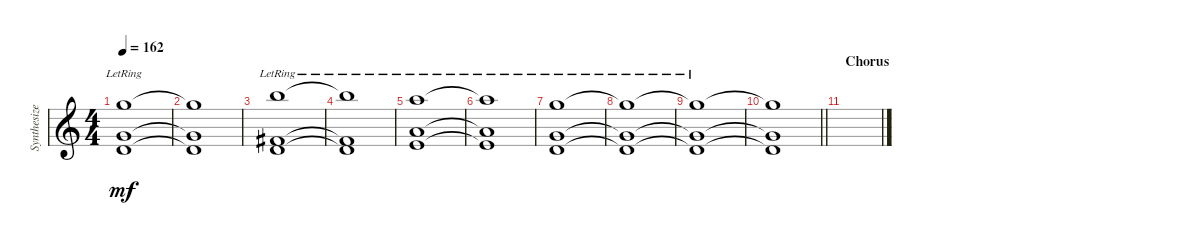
\track ("Synthesizer" "Synthesize") {instrument pad7halo}
\staff {score}
\tuning (E4 B3 G3 D3 A2 E2 B1) {hide}
\ts (4 4)
\tempo 162
\clef g2
\ks c
(15.1{lr t} 8.2{lr t} 7.3{lr t}).1{dy mf} |
(15.1{t} 8.2{t} 7.3{t}).1 |
(19.1{lr} 7.2{lr} 7.3{lr}).1 |
(19.1{lr t} 7.2{lr t} 7.3{lr t}).1 |
(17.1{lr} 5.2{lr} 14.3{lr}).1 |
(17.1{lr t} 5.2{lr t} 14.3{t}).1 |
(15.1 8.2{lr} 7.3).1 |
(15.1{lr t} 8.2{lr t} 7.3{lr t}).1 |
(15.1{lr t} 8.2{lr t} 7.3{lr t}).1 |
\barLineRight lightlight
(15.1{t} 8.2{t} 7.3{t}).1 |
\section ("" "Chorus")
